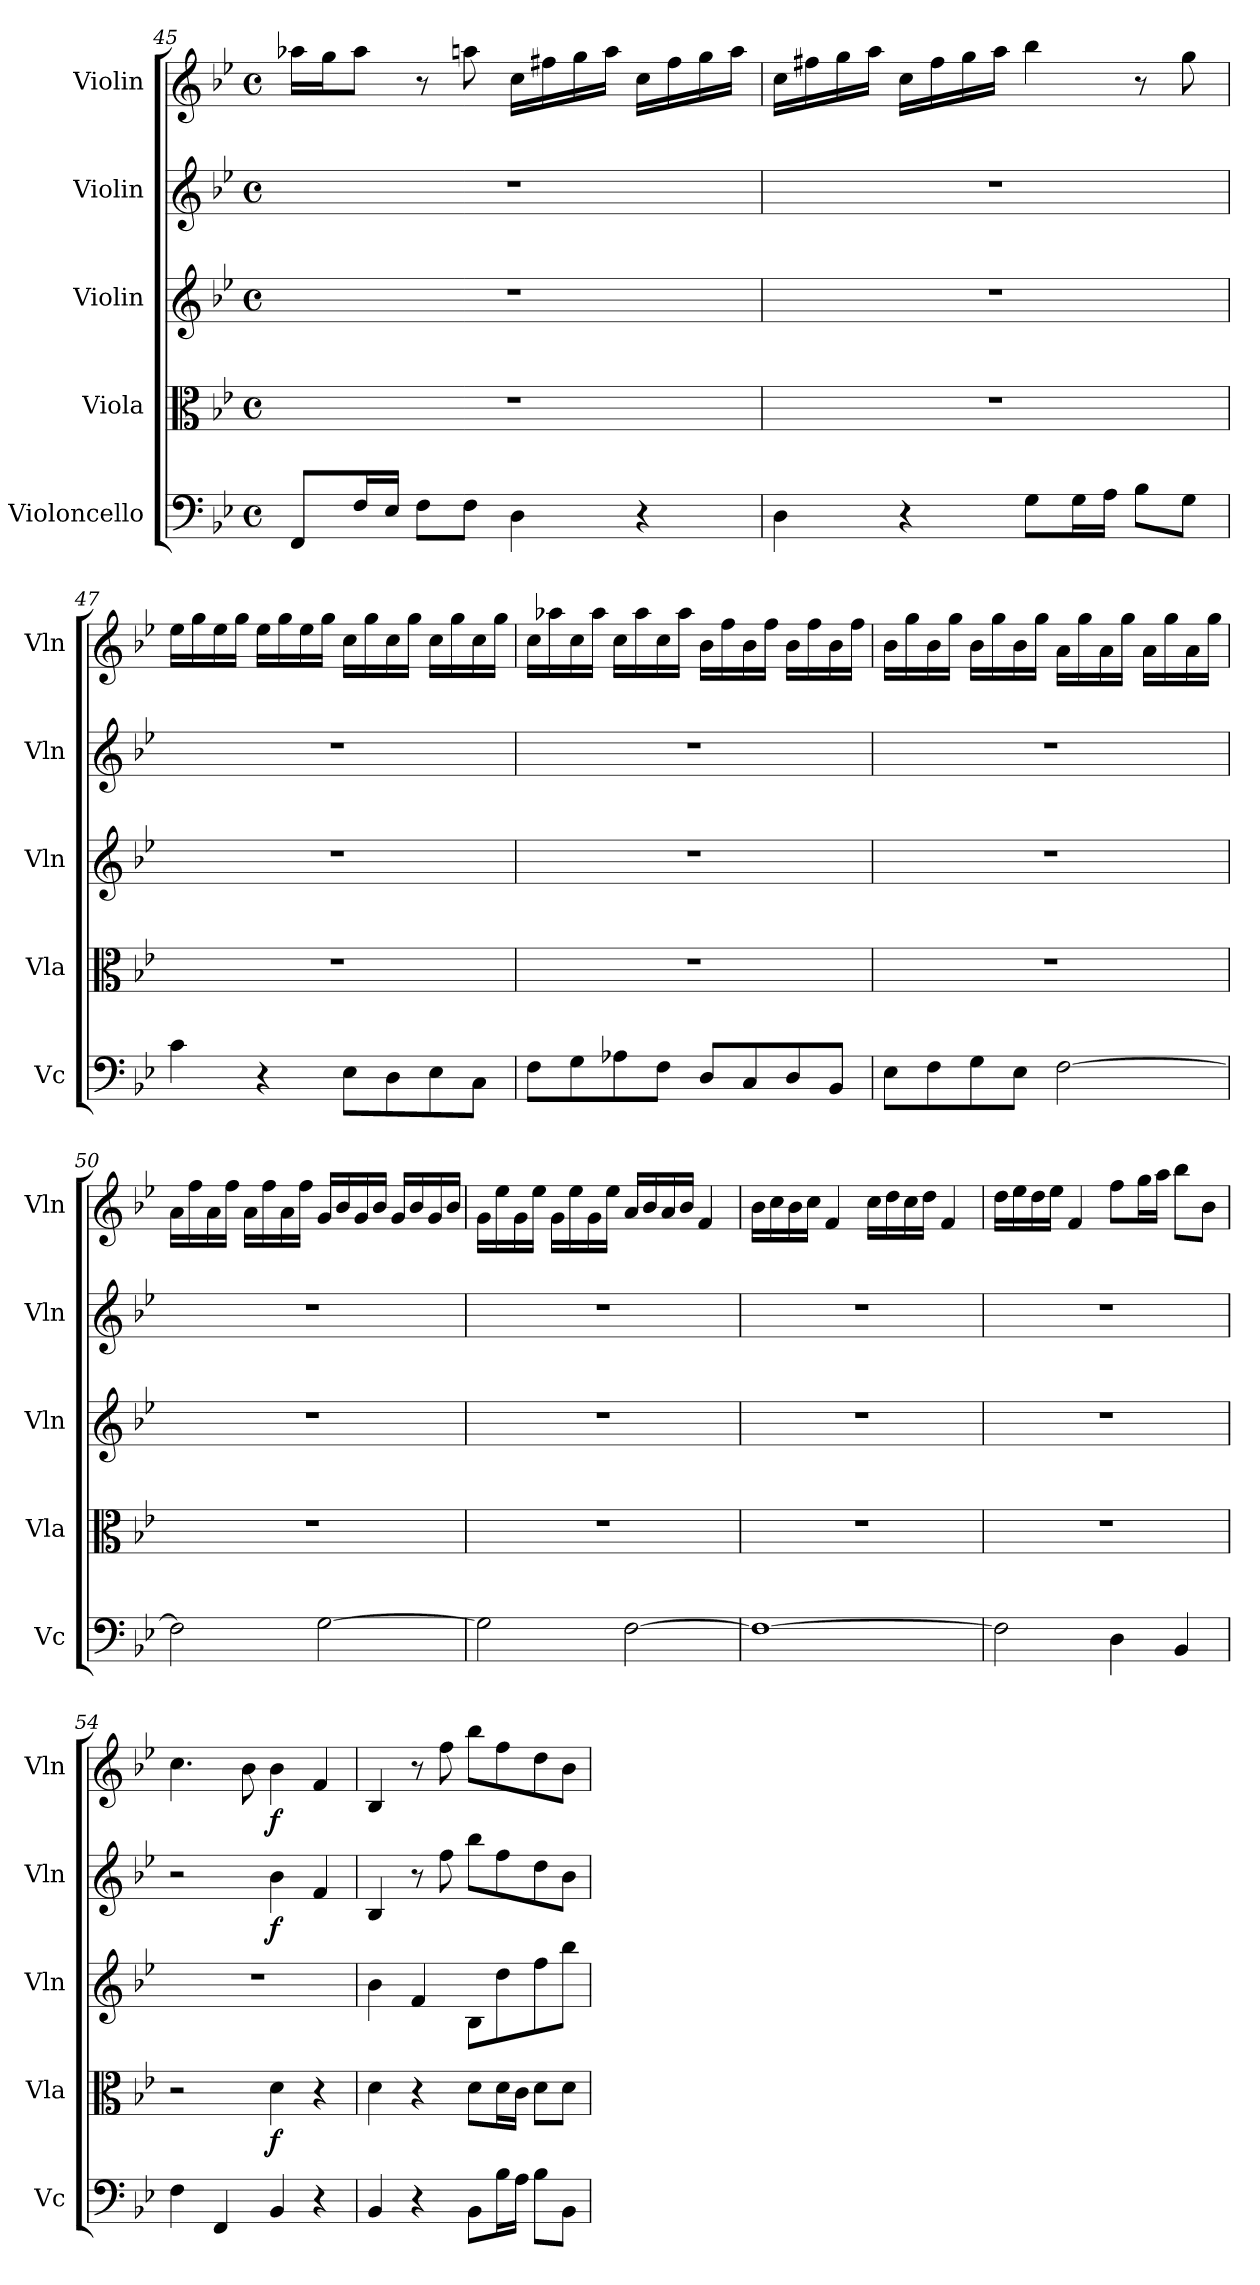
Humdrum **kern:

**kern	**kern	**dynam	**kern	**kern	**dynam	**kern	**dynam
*part5	*part4	*part4	*part3	*part2	*part2	*part1	*part1
*staff5	*staff4	*staff4	*staff3	*staff2	*staff2	*staff1	*staff1
*I"Violoncello	*I"Viola	*	*I"Violin	*I"Violin	*	*I"Violin	*
*I'Vc	*I'Vla	*	*I'Vln	*I'Vln	*	*I'Vln	*
*clefF4	*clefC3	*	*clefG2	*clefG2	*	*clefG2	*
*k[b-e-]	*k[b-e-]	*	*k[b-e-]	*k[b-e-]	*	*k[b-e-]	*
*M4/4	*M4/4	*	*M4/4	*M4/4	*	*M4/4	*
*met(c)	*met(c)	*	*met(c)	*met(c)	*	*met(c)	*
=45	=45	=45	=45	=45	=45	=45	=45
8FF/L	1r	.	1r	1r	.	16aa-X\LL	.
.	.	.	.	.	.	16gg\J	.
16F/L	.	.	.	.	.	8aa-\J	.
16E-/JJ	.	.	.	.	.	.	.
8F\L	.	.	.	.	.	8r	.
8F\J	.	.	.	.	.	8aan\	.
4D\	.	.	.	.	.	16cc\LL	.
.	.	.	.	.	.	16ff#X\	.
.	.	.	.	.	.	16gg\	.
.	.	.	.	.	.	16aa\JJ	.
4r	.	.	.	.	.	16cc\LL	.
.	.	.	.	.	.	16ff#\	.
.	.	.	.	.	.	16gg\	.
.	.	.	.	.	.	16aa\JJ	.
=46	=46	=46	=46	=46	=46	=46	=46
4D\	1r	.	1r	1r	.	16cc\LL	.
.	.	.	.	.	.	16ff#X\	.
.	.	.	.	.	.	16gg\	.
.	.	.	.	.	.	16aa\JJ	.
4r	.	.	.	.	.	16cc\LL	.
.	.	.	.	.	.	16ff#\	.
.	.	.	.	.	.	16gg\	.
.	.	.	.	.	.	16aa\JJ	.
8G\L	.	.	.	.	.	4bb-\	.
16G\L	.	.	.	.	.	.	.
16A\JJ	.	.	.	.	.	.	.
8B-\L	.	.	.	.	.	8r	.
8G\J	.	.	.	.	.	8gg\	.
=47	=47	=47	=47	=47	=47	=47	=47
4c\	1r	.	1r	1r	.	16ee-\LL	.
.	.	.	.	.	.	16gg\	.
.	.	.	.	.	.	16ee-\	.
.	.	.	.	.	.	16gg\JJ	.
4r	.	.	.	.	.	16ee-\LL	.
.	.	.	.	.	.	16gg\	.
.	.	.	.	.	.	16ee-\	.
.	.	.	.	.	.	16gg\JJ	.
8E-\L	.	.	.	.	.	16cc\LL	.
.	.	.	.	.	.	16gg\	.
8D\	.	.	.	.	.	16cc\	.
.	.	.	.	.	.	16gg\JJ	.
8E-\	.	.	.	.	.	16cc\LL	.
.	.	.	.	.	.	16gg\	.
8C\J	.	.	.	.	.	16cc\	.
.	.	.	.	.	.	16gg\JJ	.
=48	=48	=48	=48	=48	=48	=48	=48
8F\L	1r	.	1r	1r	.	16cc\LL	.
.	.	.	.	.	.	16aa-X\	.
8G\	.	.	.	.	.	16cc\	.
.	.	.	.	.	.	16aa-\JJ	.
8A-X\	.	.	.	.	.	16cc\LL	.
.	.	.	.	.	.	16aa-\	.
8F\J	.	.	.	.	.	16cc\	.
.	.	.	.	.	.	16aa-\JJ	.
8D/L	.	.	.	.	.	16b-\LL	.
.	.	.	.	.	.	16ff\	.
8C/	.	.	.	.	.	16b-\	.
.	.	.	.	.	.	16ff\JJ	.
8D/	.	.	.	.	.	16b-\LL	.
.	.	.	.	.	.	16ff\	.
8BB-/J	.	.	.	.	.	16b-\	.
.	.	.	.	.	.	16ff\JJ	.
=49	=49	=49	=49	=49	=49	=49	=49
8E-\L	1r	.	1r	1r	.	16b-\LL	.
.	.	.	.	.	.	16gg\	.
8F\	.	.	.	.	.	16b-\	.
.	.	.	.	.	.	16gg\JJ	.
8G\	.	.	.	.	.	16b-\LL	.
.	.	.	.	.	.	16gg\	.
8E-\J	.	.	.	.	.	16b-\	.
.	.	.	.	.	.	16gg\JJ	.
[2F\	.	.	.	.	.	16a\LL	.
.	.	.	.	.	.	16gg\	.
.	.	.	.	.	.	16a\	.
.	.	.	.	.	.	16gg\JJ	.
.	.	.	.	.	.	16a\LL	.
.	.	.	.	.	.	16gg\	.
.	.	.	.	.	.	16a\	.
.	.	.	.	.	.	16gg\JJ	.
=50	=50	=50	=50	=50	=50	=50	=50
2F\]	1r	.	1r	1r	.	16a\LL	.
.	.	.	.	.	.	16ff\	.
.	.	.	.	.	.	16a\	.
.	.	.	.	.	.	16ff\JJ	.
.	.	.	.	.	.	16a\LL	.
.	.	.	.	.	.	16ff\	.
.	.	.	.	.	.	16a\	.
.	.	.	.	.	.	16ff\JJ	.
[2G\	.	.	.	.	.	16g/LL	.
.	.	.	.	.	.	16b-/	.
.	.	.	.	.	.	16g/	.
.	.	.	.	.	.	16b-/JJ	.
.	.	.	.	.	.	16g/LL	.
.	.	.	.	.	.	16b-/	.
.	.	.	.	.	.	16g/	.
.	.	.	.	.	.	16b-/JJ	.
=51	=51	=51	=51	=51	=51	=51	=51
2G\]	1r	.	1r	1r	.	16g\LL	.
.	.	.	.	.	.	16ee-\	.
.	.	.	.	.	.	16g\	.
.	.	.	.	.	.	16ee-\JJ	.
.	.	.	.	.	.	16g\LL	.
.	.	.	.	.	.	16ee-\	.
.	.	.	.	.	.	16g\	.
.	.	.	.	.	.	16ee-\JJ	.
[2F\	.	.	.	.	.	16a/LL	.
.	.	.	.	.	.	16b-/	.
.	.	.	.	.	.	16a/	.
.	.	.	.	.	.	16b-/JJ	.
.	.	.	.	.	.	4f/	.
=52	=52	=52	=52	=52	=52	=52	=52
1F_	1r	.	1r	1r	.	16b-\LL	.
.	.	.	.	.	.	16cc\	.
.	.	.	.	.	.	16b-\	.
.	.	.	.	.	.	16cc\JJ	.
.	.	.	.	.	.	4f/	.
.	.	.	.	.	.	16cc\LL	.
.	.	.	.	.	.	16dd\	.
.	.	.	.	.	.	16cc\	.
.	.	.	.	.	.	16dd\JJ	.
.	.	.	.	.	.	4f/	.
=53	=53	=53	=53	=53	=53	=53	=53
2F\]	1r	.	1r	1r	.	16dd\LL	.
.	.	.	.	.	.	16ee-\	.
.	.	.	.	.	.	16dd\	.
.	.	.	.	.	.	16ee-\JJ	.
.	.	.	.	.	.	4f/	.
4D\	.	.	.	.	.	8ff\L	.
.	.	.	.	.	.	16gg\L	.
.	.	.	.	.	.	16aa\JJ	.
4BB-/	.	.	.	.	.	8bb-\L	.
.	.	.	.	.	.	8b-\J	.
=54	=54	=54	=54	=54	=54	=54	=54
4F\	2r	.	1r	2r	.	4.cc\	.
4FF/	.	.	.	.	.	.	.
.	.	.	.	.	.	8b-\	.
4BB-/	4d\	f	.	4b-\	f	4b-\	f
4r	4r	.	.	4f/	.	4f/	.
=55	=55	=55	=55	=55	=55	=55	=55
4BB-/	4d\	.	4b-\	4B-/	.	4B-/	.
4r	4r	.	4f/	8r	.	8r	.
.	.	.	.	8ff\	.	8ff\	.
8BB-\L	8d\L	.	8B-\L	8bb-\L	.	8bb-\L	.
16B-\L	16d\L	.	8dd\	8ff\	.	8ff\	.
16A\JJ	16c\JJ	.	.	.	.	.	.
8B-\L	8d\L	.	8ff\	8dd\	.	8dd\	.
8BB-\J	8d\J	.	8bb-\J	8b-\J	.	8b-\J	.
=	=	=	=	=	=	=	=
*-	*-	*-	*-	*-	*-	*-	*-
